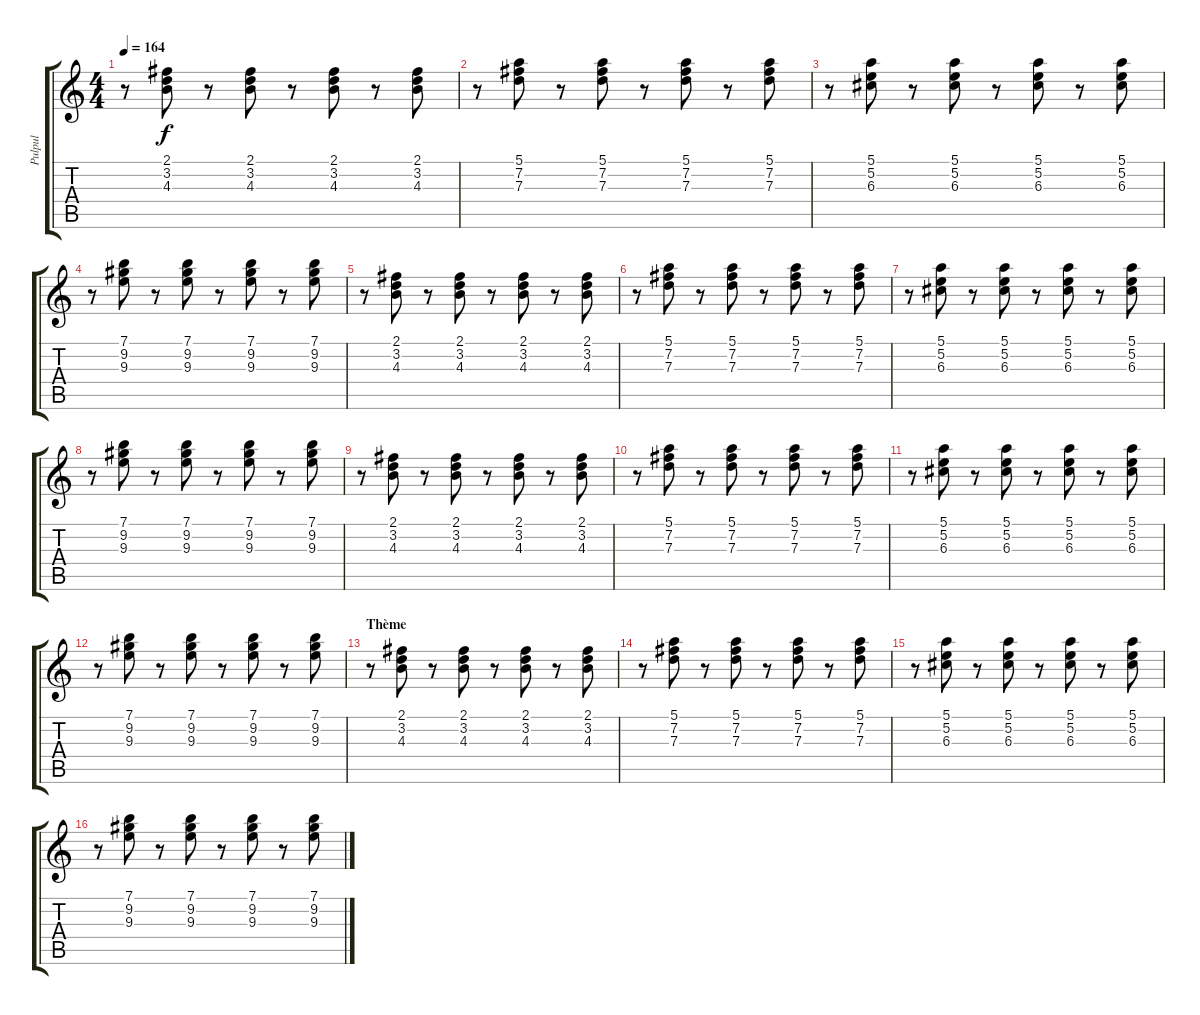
\track ("Pulpul" "Pulpul") {instrument electricguitarclean}
\staff {score tabs}
\tuning (E4 B3 G3 D3 A2 E2) {hide}
\ts (4 4)
\tempo 164
\clef g2
\ks c
r.8{dy f} (2.1 3.2 4.3).8 r.8 (2.1 3.2 4.3).8 r.8 (2.1 3.2 4.3).8 r.8 (2.1 3.2 4.3).8 |
r.8 (5.1 7.2 7.3).8 r.8 (5.1 7.2 7.3).8 r.8 (5.1 7.2 7.3).8 r.8 (5.1 7.2 7.3).8 |
r.8 (5.1 5.2 6.3).8 r.8 (5.1 5.2 6.3).8 r.8 (5.1 5.2 6.3).8 r.8 (5.1 5.2 6.3).8 |
r.8 (7.1 9.2 9.3).8 r.8 (7.1 9.2 9.3).8 r.8 (7.1 9.2 9.3).8 r.8 (7.1 9.2 9.3).8 |
r.8 (2.1 3.2 4.3).8 r.8 (2.1 3.2 4.3).8 r.8 (2.1 3.2 4.3).8 r.8 (2.1 3.2 4.3).8 |
r.8 (5.1 7.2 7.3).8 r.8 (5.1 7.2 7.3).8 r.8 (5.1 7.2 7.3).8 r.8 (5.1 7.2 7.3).8 |
r.8 (5.1 5.2 6.3).8 r.8 (5.1 5.2 6.3).8 r.8 (5.1 5.2 6.3).8 r.8 (5.1 5.2 6.3).8 |
r.8 (7.1 9.2 9.3).8 r.8 (7.1 9.2 9.3).8 r.8 (7.1 9.2 9.3).8 r.8 (7.1 9.2 9.3).8 |
r.8 (2.1 3.2 4.3).8 r.8 (2.1 3.2 4.3).8 r.8 (2.1 3.2 4.3).8 r.8 (2.1 3.2 4.3).8 |
r.8 (5.1 7.2 7.3).8 r.8 (5.1 7.2 7.3).8 r.8 (5.1 7.2 7.3).8 r.8 (5.1 7.2 7.3).8 |
r.8 (5.1 5.2 6.3).8 r.8 (5.1 5.2 6.3).8 r.8 (5.1 5.2 6.3).8 r.8 (5.1 5.2 6.3).8 |
r.8 (7.1 9.2 9.3).8 r.8 (7.1 9.2 9.3).8 r.8 (7.1 9.2 9.3).8 r.8 (7.1 9.2 9.3).8 |
\section ("" "Thème")
r.8 (2.1 3.2 4.3).8 r.8 (2.1 3.2 4.3).8 r.8 (2.1 3.2 4.3).8 r.8 (2.1 3.2 4.3).8 |
r.8 (5.1 7.2 7.3).8 r.8 (5.1 7.2 7.3).8 r.8 (5.1 7.2 7.3).8 r.8 (5.1 7.2 7.3).8 |
r.8 (5.1 5.2 6.3).8 r.8 (5.1 5.2 6.3).8 r.8 (5.1 5.2 6.3).8 r.8 (5.1 5.2 6.3).8 |
r.8 (7.1 9.2 9.3).8 r.8 (7.1 9.2 9.3).8 r.8 (7.1 9.2 9.3).8 r.8 (7.1 9.2 9.3).8
